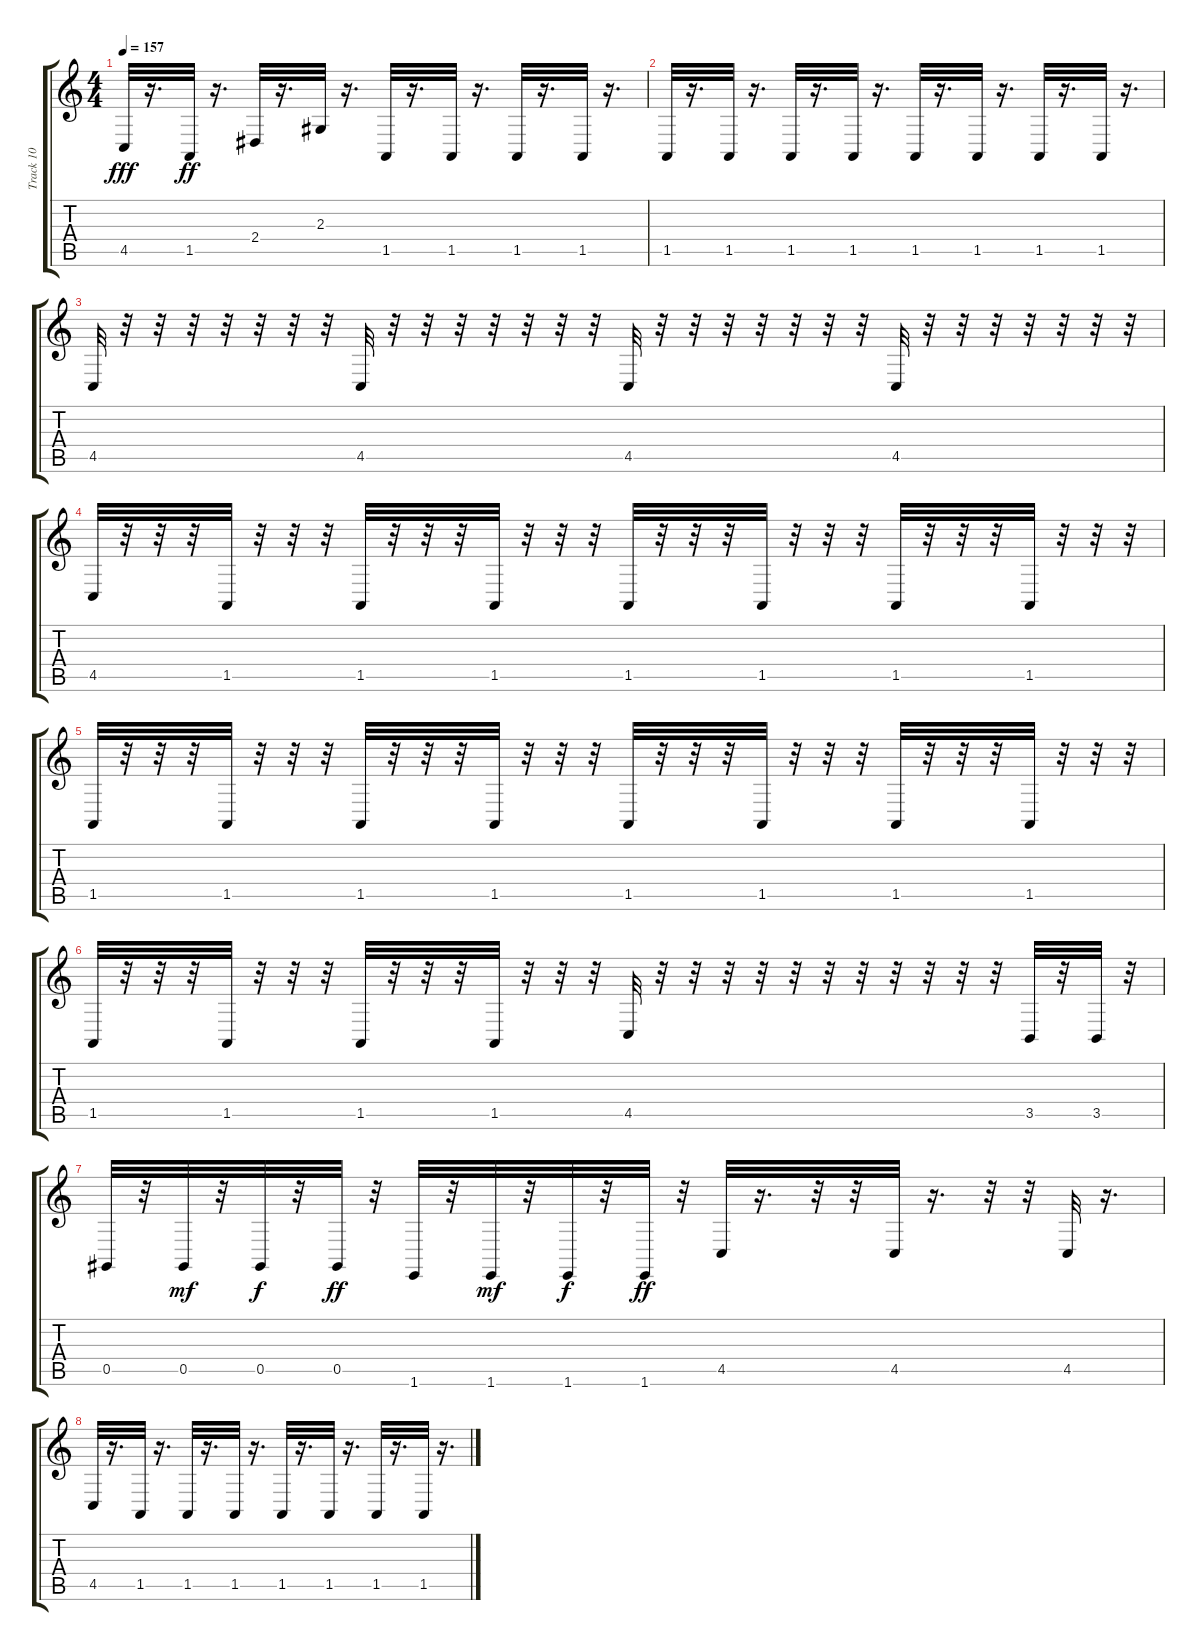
\track ("Track 10" "Track 10") {instrument celesta}
\staff {score tabs}
\tuning (Eb4 Bb3 Gb3 Db3 Ab2 Eb2) {hide}
\ts (4 4)
\tempo 157
\clef g2
\ks c
4.5.32{dy fff} r.16{d} 1.5.32{dy ff} r.16{d} 2.4.32 r.16{d} 2.3.32 r.16{d} 1.5.32 r.16{d} 1.5.32 r.16{d} 1.5.32 r.16{d} 1.5.32 r.16{d} |
1.5.32 r.16{d} 1.5.32 r.16{d} 1.5.32 r.16{d} 1.5.32 r.16{d} 1.5.32 r.16{d} 1.5.32 r.16{d} 1.5.32 r.16{d} 1.5.32 r.16{d} |
4.5.32 r.32 r.32 r.32 r.32 r.32 r.32 r.32 4.5.32 r.32 r.32 r.32 r.32 r.32 r.32 r.32 4.5.32 r.32 r.32 r.32 r.32 r.32 r.32 r.32 4.5.32 r.32 r.32 r.32 r.32 r.32 r.32 r.32 |
4.5.32 r.32 r.32 r.32 1.5.32 r.32 r.32 r.32 1.5.32 r.32 r.32 r.32 1.5.32 r.32 r.32 r.32 1.5.32 r.32 r.32 r.32 1.5.32 r.32 r.32 r.32 1.5.32 r.32 r.32 r.32 1.5.32 r.32 r.32 r.32 |
1.5.32 r.32 r.32 r.32 1.5.32 r.32 r.32 r.32 1.5.32 r.32 r.32 r.32 1.5.32 r.32 r.32 r.32 1.5.32 r.32 r.32 r.32 1.5.32 r.32 r.32 r.32 1.5.32 r.32 r.32 r.32 1.5.32 r.32 r.32 r.32 |
1.5.32 r.32 r.32 r.32 1.5.32 r.32 r.32 r.32 1.5.32 r.32 r.32 r.32 1.5.32 r.32 r.32 r.32 4.5.32 r.32 r.32 r.32 r.32 r.32 r.32 r.32 r.32 r.32 r.32 r.32 3.5.32 r.32 3.5.32 r.32 |
0.5.32 r.32 0.5.32{dy mf} r.32 0.5.32{dy f} r.32 0.5.32{dy ff} r.32 1.6.32 r.32 1.6.32{dy mf} r.32 1.6.32{dy f} r.32 1.6.32{dy ff} r.32 4.5.32 r.16{d} r.32 r.32 4.5.32 r.16{d} r.32 r.32 4.5.32 r.16{d} |
4.5.32 r.16{d} 1.5.32 r.16{d} 1.5.32 r.16{d} 1.5.32 r.16{d} 1.5.32 r.16{d} 1.5.32 r.16{d} 1.5.32 r.16{d} 1.5.32 r.16{d}
